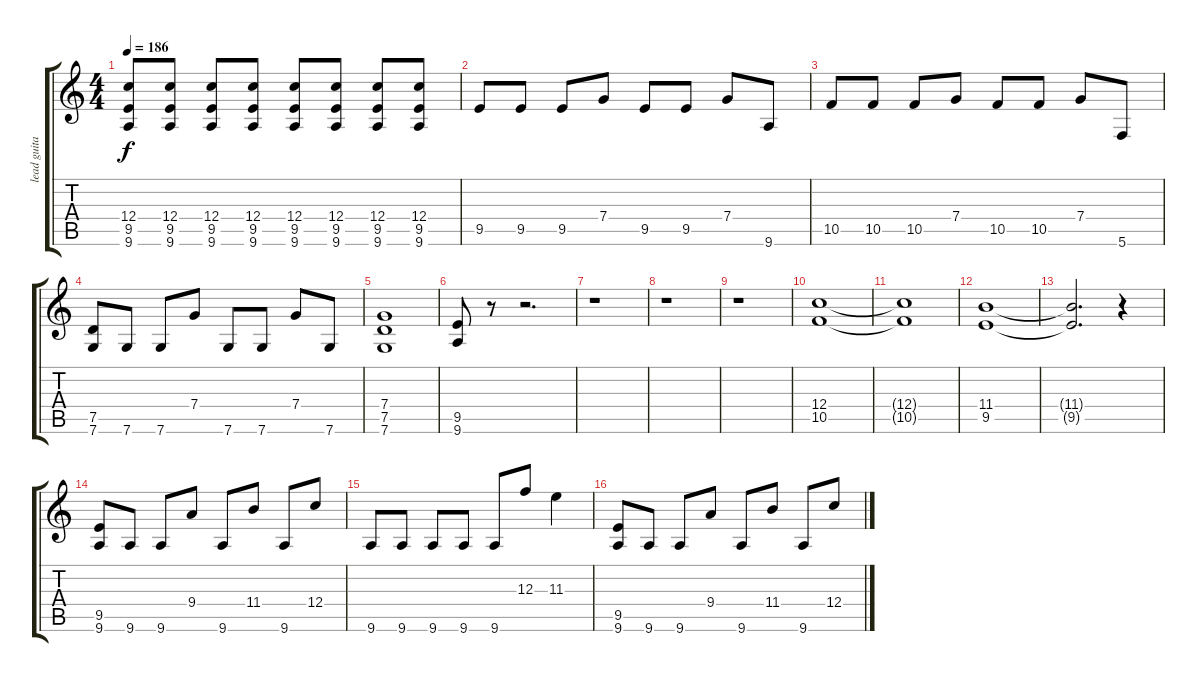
\track ("lead guitar" "lead guita") {instrument distortionguitar}
\staff {score tabs}
\tuning (D4 A3 F3 C3 G2 C2) {hide}
\ts (4 4)
\tempo 186
\clef g2
\ks c
(12.4 9.5 9.6).8{dy f} (12.4 9.5 9.6).8 (12.4 9.5 9.6).8 (12.4 9.5 9.6).8 (12.4 9.5 9.6).8 (12.4 9.5 9.6).8 (12.4 9.5 9.6).8 (12.4 9.5 9.6).8 |
9.5.8 9.5.8 9.5.8 7.4.8 9.5.8 9.5.8 7.4.8 9.6.8 |
10.5.8 10.5.8 10.5.8 7.4.8 10.5.8 10.5.8 7.4.8 5.6.8 |
(7.5 7.6).8 7.6.8 7.6.8 7.4.8 7.6.8 7.6.8 7.4.8 7.6.8 |
(7.4 7.5 7.6).1 |
(9.5 9.6).8 r.8 r.2{d} |
r.1 |
r.1 |
r.1 |
(12.4 10.5).1 |
(12.4{t} 10.5{t}).1 |
(11.4 9.5).1 |
(11.4{t} 9.5{t}).2{d} r.4 |
(9.5 9.6).8 9.6.8 9.6.8 9.4.8 9.6.8 11.4.8 9.6.8 12.4.8 |
9.6.8 9.6.8 9.6.8 9.6.8 9.6.8 12.3.8 11.3.4 |
(9.5 9.6).8 9.6.8 9.6.8 9.4.8 9.6.8 11.4.8 9.6.8 12.4.8
